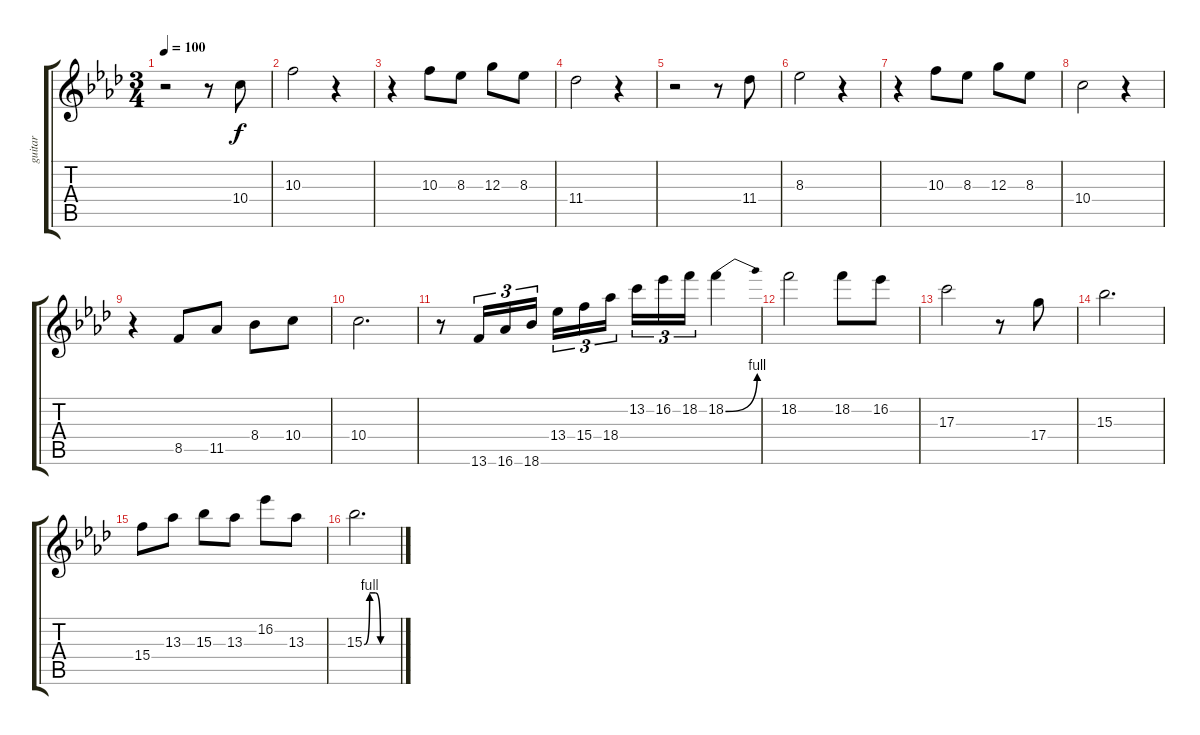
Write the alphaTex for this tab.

\track ("guitar" "guitar") {instrument overdrivenguitar}
\staff {score tabs}
\tuning (E4 B3 G3 D3 A2 E2) {hide}
\ts (3 4)
\tempo 100
\clef g2
\ks fminor
r.2{dy f} r.8 10.4.8 |
10.3.2 r.4 |
r.4 10.3.8 8.3.8 12.3.8 8.3.8 |
11.4.2 r.4 |
r.2 r.8 11.4.8 |
8.3.2 r.4 |
r.4 10.3.8 8.3.8 12.3.8 8.3.8 |
10.4.2 r.4 |
r.4 8.5.8 11.5.8 8.4.8 10.4.8 |
10.4.2{d} |
r.8 13.6.16{tu (3 2)} 16.6.16{tu (3 2)} 18.6.16{tu (3 2)} 13.4.16{tu (3 2)} 15.4.16{tu (3 2)} 18.4.16{tu (3 2) beam splitsecondary} 13.2.16{tu (3 2)} 16.2.16{tu (3 2)} 18.2.16{tu (3 2)} 18.2{be (bend 0 0 60 4)}.4 |
18.2.2 18.2.8 16.2.8 |
17.3.2 r.8 17.4.8 |
15.3.2{d} |
15.4.8 13.3.8 15.3.8 13.3.8 16.2.8 13.3.8 |
15.3{be (custom 0 0 10 4 20 4 30 0 60 0)}.2{d}
